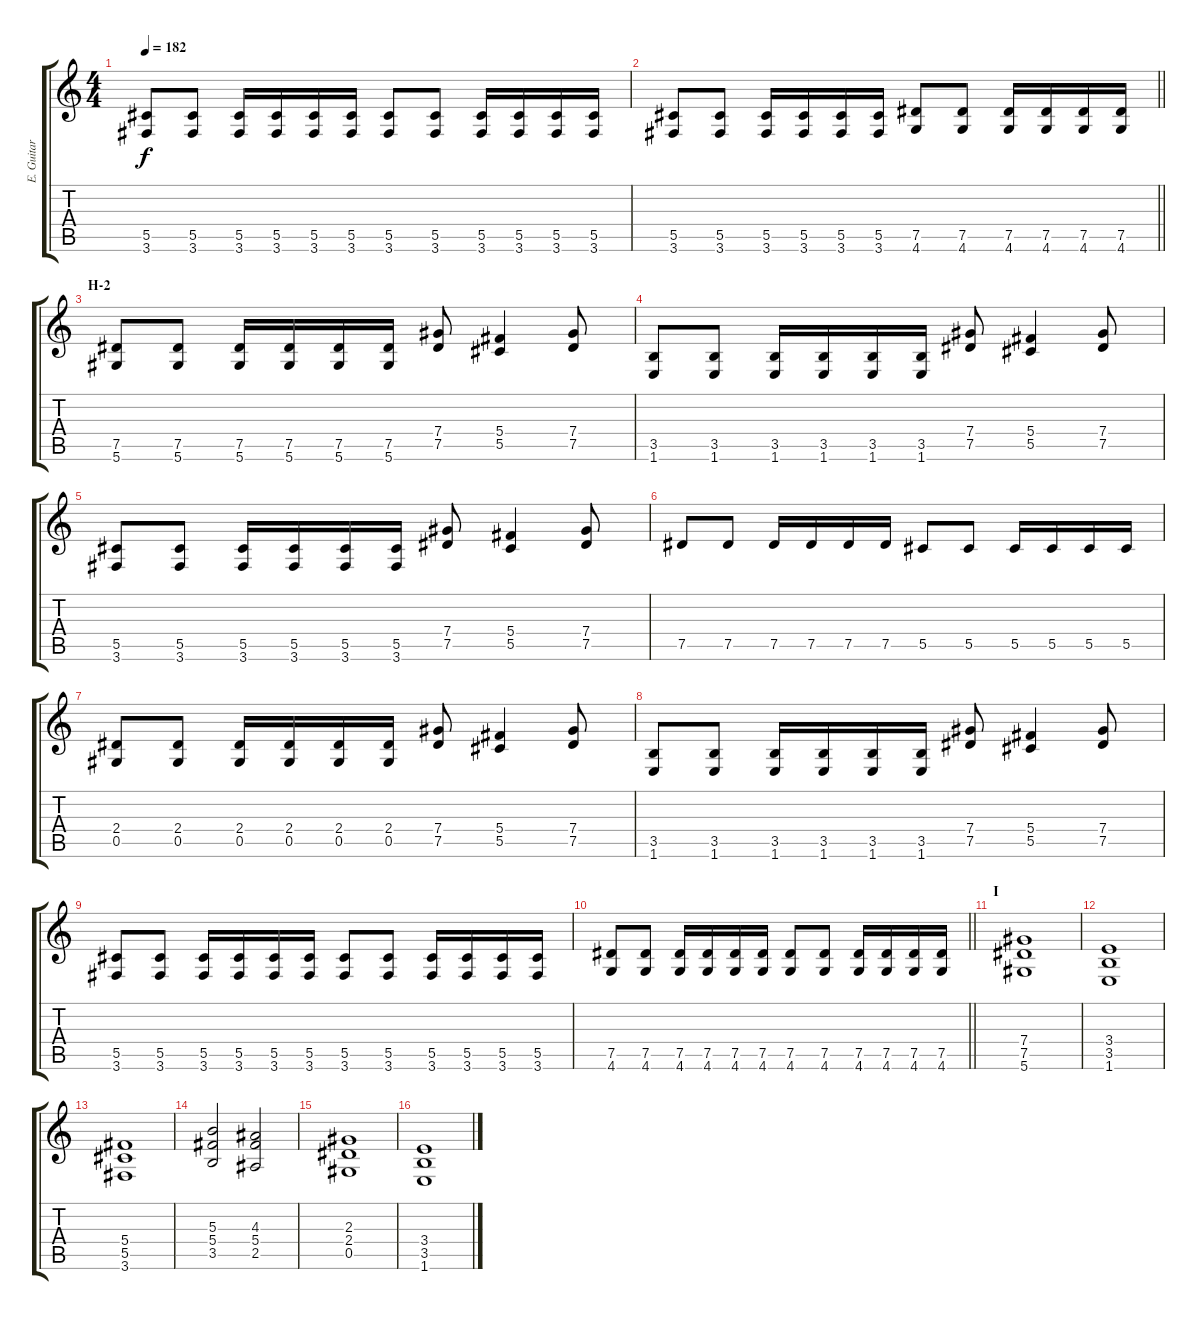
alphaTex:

\track ("E. Guitar II" "E. Guitar ") {instrument overdrivenguitar}
\staff {score tabs}
\tuning (Eb4 Bb3 Gb3 Db3 Ab2 Eb2) {hide}
\ts (4 4)
\tempo 182
\clef g2
\ks c
(5.5 3.6).8{dy f} (5.5 3.6).8 (5.5 3.6).16 (5.5 3.6).16 (5.5 3.6).16 (5.5 3.6).16 (5.5 3.6).8 (5.5 3.6).8 (5.5 3.6).16 (5.5 3.6).16 (5.5 3.6).16 (5.5 3.6).16 |
\barLineRight lightlight
(5.5 3.6).8 (5.5 3.6).8 (5.5 3.6).16 (5.5 3.6).16 (5.5 3.6).16 (5.5 3.6).16 (7.5 4.6).8 (7.5 4.6).8 (7.5 4.6).16 (7.5 4.6).16 (7.5 4.6).16 (7.5 4.6).16 |
\section ("" "H-2")
(7.5 5.6).8 (7.5 5.6).8 (7.5 5.6).16 (7.5 5.6).16 (7.5 5.6).16 (7.5 5.6).16 (7.4 7.5).8 (5.4 5.5).4 (7.4 7.5).8 |
(3.5 1.6).8 (3.5 1.6).8 (3.5 1.6).16 (3.5 1.6).16 (3.5 1.6).16 (3.5 1.6).16 (7.4 7.5).8 (5.4 5.5).4 (7.4 7.5).8 |
(5.5 3.6).8 (5.5 3.6).8 (5.5 3.6).16 (5.5 3.6).16 (5.5 3.6).16 (5.5 3.6).16 (7.4 7.5).8 (5.4 5.5).4 (7.4 7.5).8 |
7.5.8 7.5.8 7.5.16 7.5.16 7.5.16 7.5.16 5.5.8 5.5.8 5.5.16 5.5.16 5.5.16 5.5.16 |
(2.4 0.5).8 (2.4 0.5).8 (2.4 0.5).16 (2.4 0.5).16 (2.4 0.5).16 (2.4 0.5).16 (7.4 7.5).8 (5.4 5.5).4 (7.4 7.5).8 |
(3.5 1.6).8 (3.5 1.6).8 (3.5 1.6).16 (3.5 1.6).16 (3.5 1.6).16 (3.5 1.6).16 (7.4 7.5).8 (5.4 5.5).4 (7.4 7.5).8 |
(5.5 3.6).8 (5.5 3.6).8 (5.5 3.6).16 (5.5 3.6).16 (5.5 3.6).16 (5.5 3.6).16 (5.5 3.6).8 (5.5 3.6).8 (5.5 3.6).16 (5.5 3.6).16 (5.5 3.6).16 (5.5 3.6).16 |
\barLineRight lightlight
(7.5 4.6).8 (7.5 4.6).8 (7.5 4.6).16 (7.5 4.6).16 (7.5 4.6).16 (7.5 4.6).16 (7.5 4.6).8 (7.5 4.6).8 (7.5 4.6).16 (7.5 4.6).16 (7.5 4.6).16 (7.5 4.6).16 |
\section ("" "I")
(7.4 7.5 5.6).1 |
(3.4 3.5 1.6).1 |
(5.4 5.5 3.6).1 |
(5.3 5.4 3.5).2 (4.3 5.4 2.5).2 |
(2.3 2.4 0.5).1 |
(3.4 3.5 1.6).1
